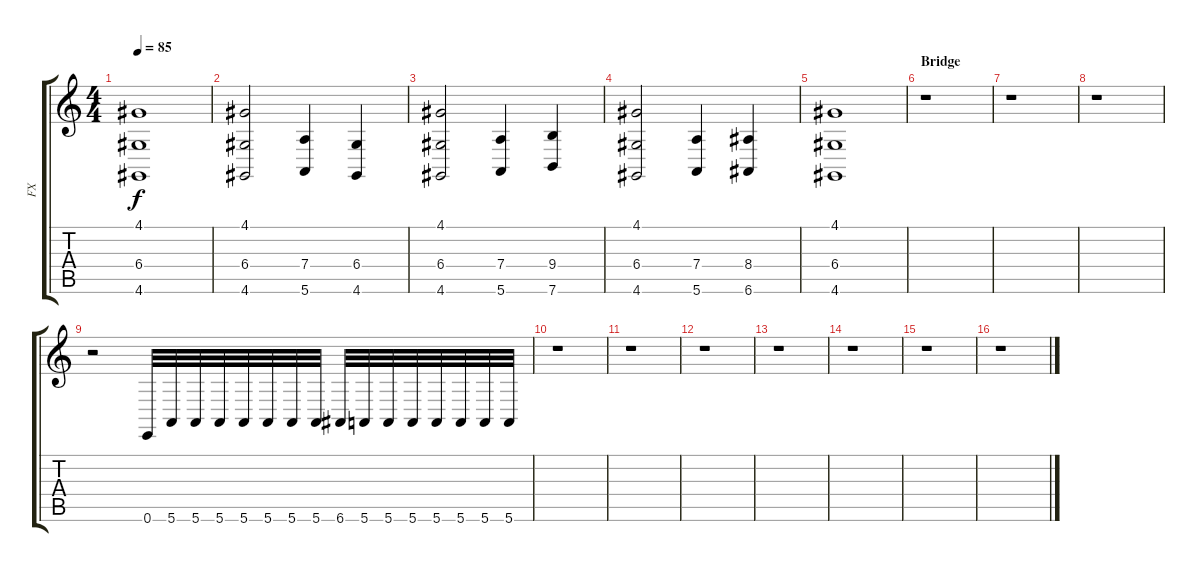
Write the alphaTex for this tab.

\track ("FX" "FX") {instrument guitarfretnoise}
\staff {score tabs}
\tuning (E4 B3 G3 D3 A2 E2) {hide}
\ts (4 4)
\tempo 85
\clef g2
\ks c
(4.1 6.4 4.6).1{dy f} |
(4.1 6.4 4.6).2 (7.4 5.6).4 (6.4 4.6).4 |
(4.1 6.4 4.6).2 (7.4 5.6).4 (9.4 7.6).4 |
(4.1 6.4 4.6).2 (7.4 5.6).4 (8.4 6.6).4 |
(4.1 6.4 4.6).1 |
\section ("" "Bridge")
r.1 |
r.1 |
r.1 |
r.2 0.6.32 5.6.32 5.6.32 5.6.32 5.6.32 5.6.32 5.6.32 5.6.32 6.6.32 5.6.32 5.6.32 5.6.32 5.6.32 5.6.32 5.6.32 5.6.32 |
r.1 |
r.1 |
r.1 |
r.1 |
r.1 |
r.1 |
r.1
